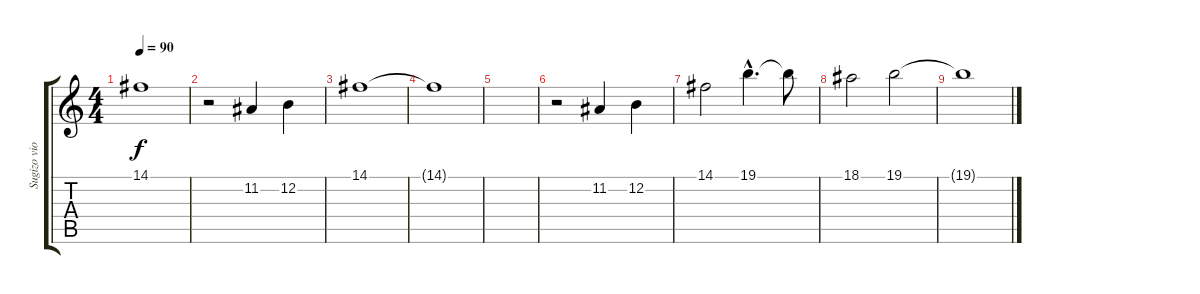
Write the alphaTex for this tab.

\track ("Sugizo violin" "Sugizo vio") {instrument violin}
\staff {score tabs}
\tuning (E4 B3 G3 D3 A2 E2) {hide}
\ts (4 4)
\tempo 90
\clef g2
\ks c
14.1{t}.1{dy f} |
r.2 11.2.4 12.2.4 |
14.1.1 |
14.1{t}.1 |
|
r.2 11.2.4 12.2.4 |
14.1.2 19.1{hac}.4{d} 19.1{t}.8 |
18.1.2 19.1.2 |
19.1{t}.1
